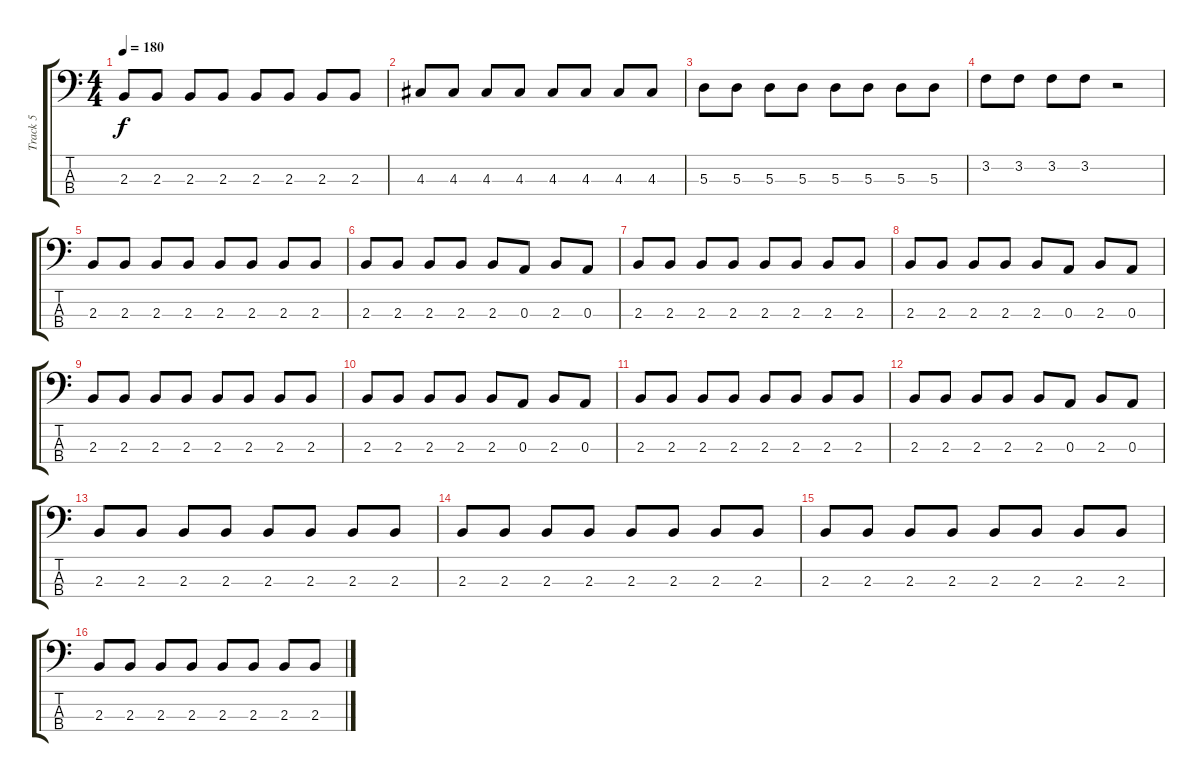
\track ("Track 5" "Track 5") {instrument electricbasspick}
\staff {score tabs}
\tuning (G2 D2 A1 E1) {hide}
\ts (4 4)
\tempo 180
\clef f4
\ks c
2.3.8{dy f} 2.3.8 2.3.8 2.3.8 2.3.8 2.3.8 2.3.8 2.3.8 |
4.3.8 4.3.8 4.3.8 4.3.8 4.3.8 4.3.8 4.3.8 4.3.8 |
5.3.8 5.3.8 5.3.8 5.3.8 5.3.8 5.3.8 5.3.8 5.3.8 |
3.2.8 3.2.8 3.2.8 3.2.8 r.2 |
2.3.8 2.3.8 2.3.8 2.3.8 2.3.8 2.3.8 2.3.8 2.3.8 |
2.3.8 2.3.8 2.3.8 2.3.8 2.3.8 0.3.8 2.3.8 0.3.8 |
2.3.8 2.3.8 2.3.8 2.3.8 2.3.8 2.3.8 2.3.8 2.3.8 |
2.3.8 2.3.8 2.3.8 2.3.8 2.3.8 0.3.8 2.3.8 0.3.8 |
2.3.8 2.3.8 2.3.8 2.3.8 2.3.8 2.3.8 2.3.8 2.3.8 |
2.3.8 2.3.8 2.3.8 2.3.8 2.3.8 0.3.8 2.3.8 0.3.8 |
2.3.8 2.3.8 2.3.8 2.3.8 2.3.8 2.3.8 2.3.8 2.3.8 |
2.3.8 2.3.8 2.3.8 2.3.8 2.3.8 0.3.8 2.3.8 0.3.8 |
2.3.8 2.3.8 2.3.8 2.3.8 2.3.8 2.3.8 2.3.8 2.3.8 |
2.3.8 2.3.8 2.3.8 2.3.8 2.3.8 2.3.8 2.3.8 2.3.8 |
2.3.8 2.3.8 2.3.8 2.3.8 2.3.8 2.3.8 2.3.8 2.3.8 |
2.3.8 2.3.8 2.3.8 2.3.8 2.3.8 2.3.8 2.3.8 2.3.8
